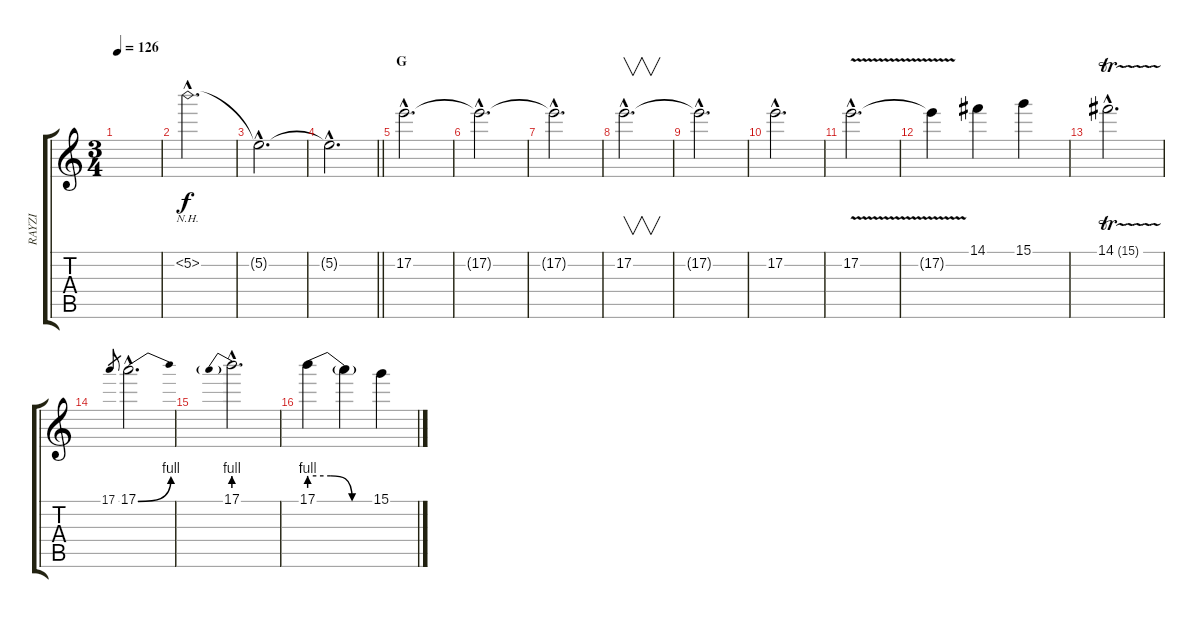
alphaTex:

\track ("RAYZI" "RAYZI") {instrument distortionguitar}
\staff {score tabs}
\tuning (E4 B3 G3 D3 A2 E2) {hide}
\ts (3 4)
\tempo 126
\clef g2
\ks c
|
5.2{nh hac}.2{d} |
5.2{hac t}.2{d} |
\barLineRight lightlight
5.2{hac t}.2{d} |
\section ("" "G")
17.2{hac}.2{d} |
17.2{hac t}.2{d} |
17.2{hac t}.2{d} |
17.2{hac}.2{v d} |
17.2{hac t}.2{d} |
17.2{hac}.2{d} |
17.2{v hac}.2{d} |
17.2{t}.4 14.1.4 15.1.4 |
14.1{tr (15 32) hac}.2{d} |
17.1.8{gr} 17.1{be (bend 0 0 60 4) hac}.2{d} |
17.1{be (prebend 0 4 60 4) hac}.2{d} |
17.1{be (custom 0 4 20 4 40 0 60 0)}.4 17.1{t}.4 15.1.4
